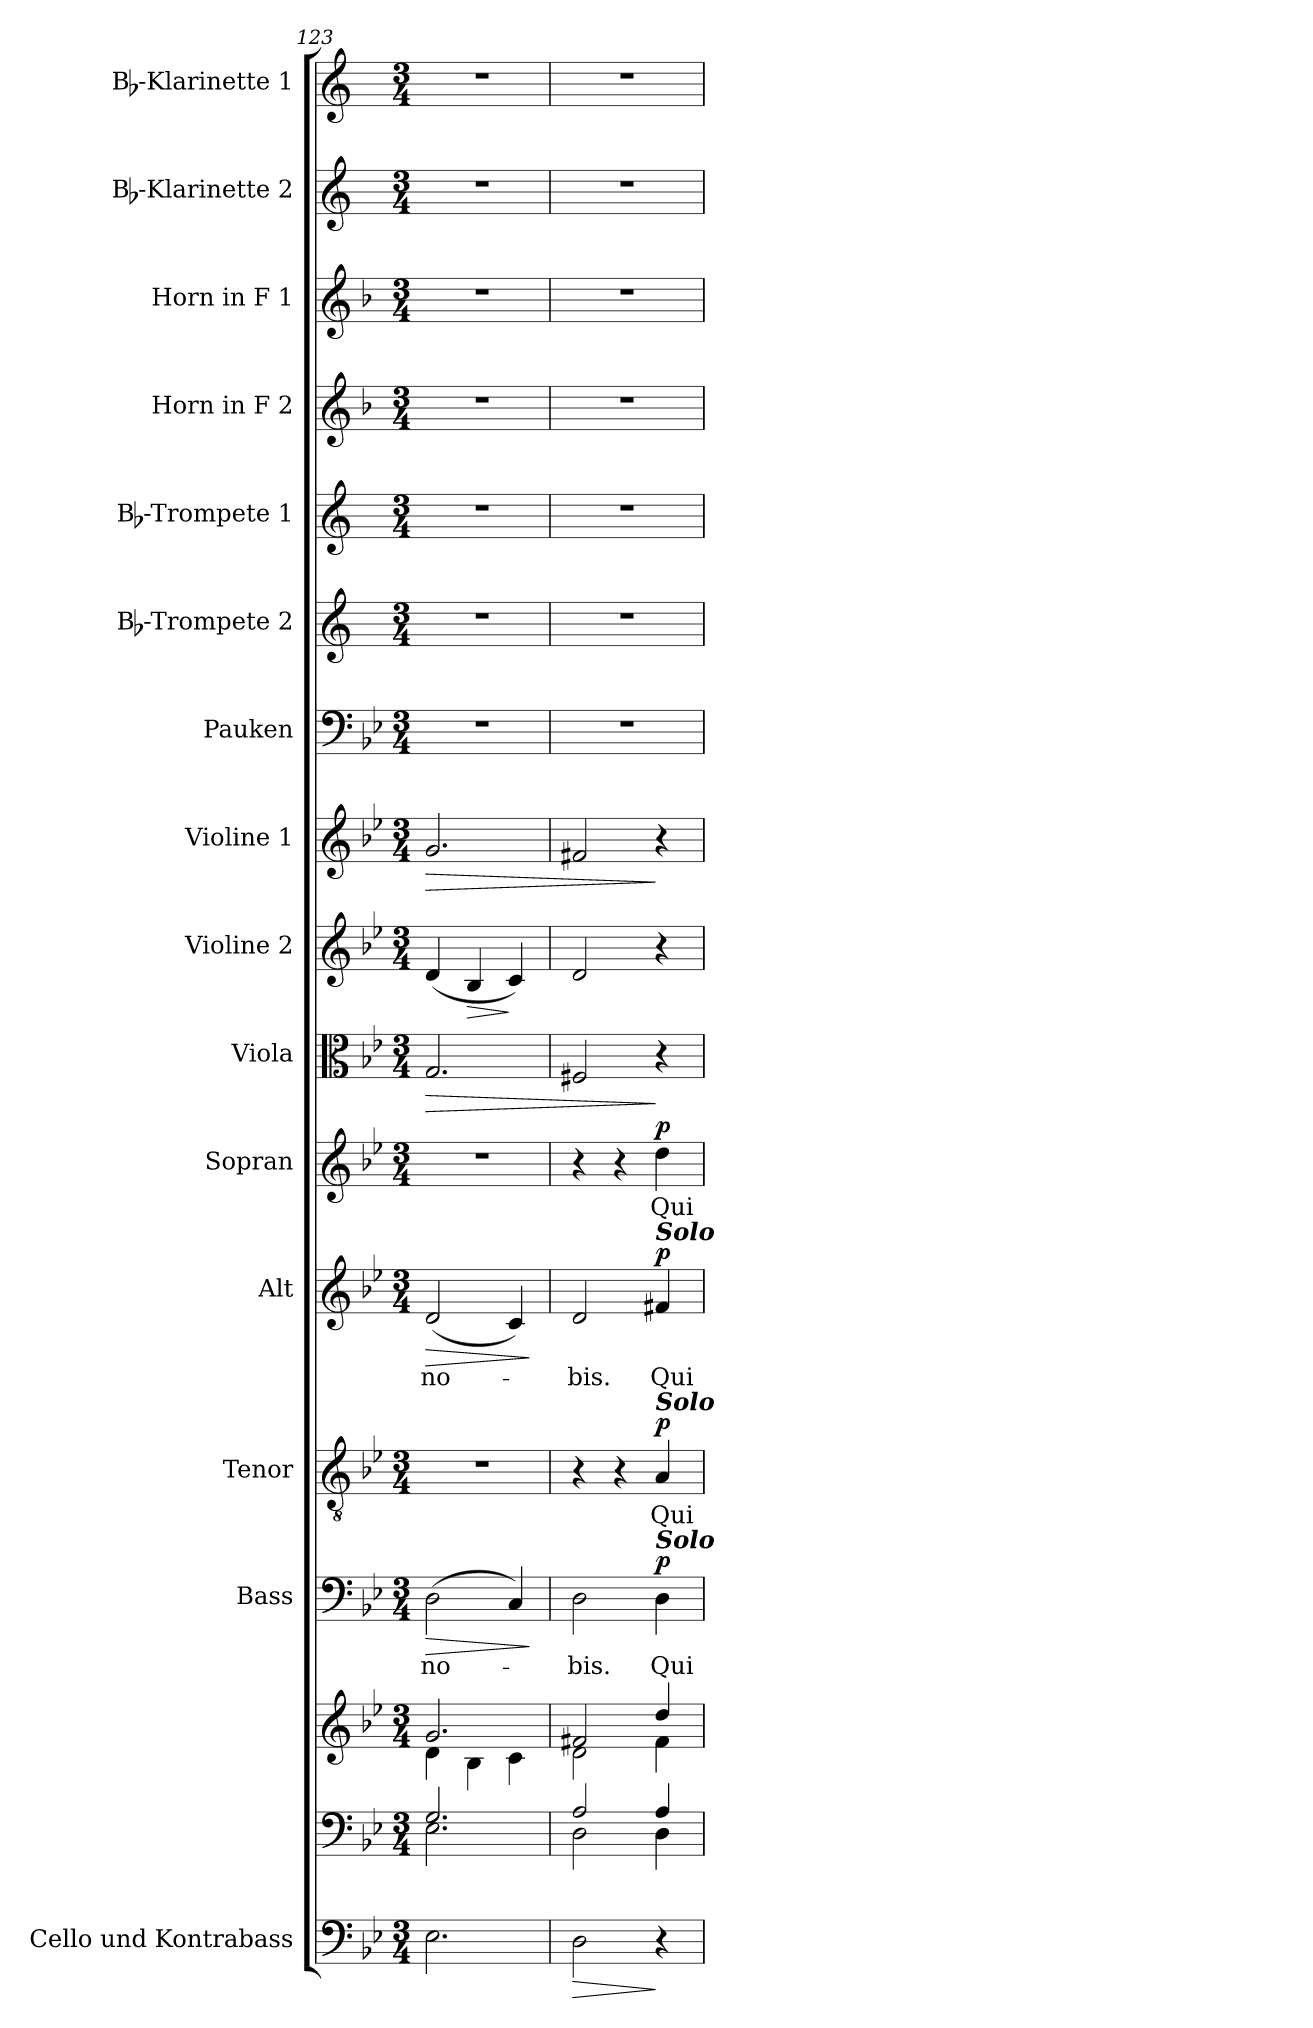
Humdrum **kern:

**kern	**dynam	**kern	**kern	**kern	**text	**dynam	**kern	**text	**dynam	**kern	**text	**dynam	**kern	**text	**dynam	**kern	**dynam	**kern	**dynam	**kern	**dynam	**kern	**kern	**kern	**kern	**kern	**kern	**kern
*part16	*part16	*part15	*part15	*part14	*part14	*part14	*part13	*part13	*part13	*part12	*part12	*part12	*part11	*part11	*part11	*part10	*part10	*part9	*part9	*part8	*part8	*part7	*part6	*part5	*part4	*part3	*part2	*part1
*staff17	*staff17	*staff16	*staff15	*staff14	*staff14	*staff14	*staff13	*staff13	*staff13	*staff12	*staff12	*staff12	*staff11	*staff11	*staff11	*staff10	*staff10	*staff9	*staff9	*staff8	*staff8	*staff7	*staff6	*staff5	*staff4	*staff3	*staff2	*staff1
*I"Cello und Kontrabass	*	*	*	*I"Bass	*	*	*I"Tenor	*	*	*I"Alt	*	*	*I"Sopran	*	*	*I"Viola	*	*I"Violine 2	*	*I"Violine 1	*	*I"Pauken	*I"Bb-Trompete 2	*I"Bb-Trompete 1	*I"Horn in F 2	*I"Horn in F 1	*I"Bb-Klarinette 2	*I"Bb-Klarinette 1
*I'Kb.	*	*	*	*I'B.	*	*	*I'T.	*	*	*I'A.	*	*	*I'S.	*	*	*I'Vla.	*	*I'Vl. 2	*	*I'Vl. 1	*	*I'Pk.	*I'Bb Trp. 2	*I'Bb Trp. 1	*	*	*I'Bb Kl. 2	*I'Bb Kl. 1
*clefF4	*	*clefF4	*clefG2	*clefF4	*	*	*clefGv2	*	*	*clefG2	*	*	*clefG2	*	*	*clefC3	*	*clefG2	*	*clefG2	*	*clefF4	*clefG2	*clefG2	*clefG2	*clefG2	*clefG2	*clefG2
*ITrd7c12	*	*	*	*	*	*	*	*	*	*	*	*	*	*	*	*	*	*	*	*	*	*	*ITrd1c2	*ITrd1c2	*ITrd4c7	*ITrd4c7	*ITrd1c2	*ITrd1c2
*k[b-e-]	*	*k[b-e-]	*k[b-e-]	*k[b-e-]	*	*	*k[b-e-]	*	*	*k[b-e-]	*	*	*k[b-e-]	*	*	*k[b-e-]	*	*k[b-e-]	*	*k[b-e-]	*	*k[b-e-]	*k[b-e-]	*k[b-e-]	*k[b-e-]	*k[b-e-]	*k[b-e-]	*k[b-e-]
*B-:	*	*B-:	*B-:	*B-:	*	*	*B-:	*	*	*B-:	*	*	*B-:	*	*	*B-:	*	*B-:	*	*B-:	*	*B-:	*B-:	*B-:	*B-:	*B-:	*B-:	*B-:
*M3/4	*	*M3/4	*M3/4	*M3/4	*	*	*M3/4	*	*	*M3/4	*	*	*M3/4	*	*	*M3/4	*	*M3/4	*	*M3/4	*	*M3/4	*M3/4	*M3/4	*M3/4	*M3/4	*M3/4	*M3/4
=123	=123	=123	=123	=123	=123	=123	=123	=123	=123	=123	=123	=123	=123	=123	=123	=123	=123	=123	=123	=123	=123	=123	=123	=123	=123	=123	=123	=123
*	*	*^	*^	*	*	*	*	*	*	*	*	*	*	*	*	*	*	*	*	*	*	*	*	*	*	*	*	*
!	!	!	!	!	!	!	!LO:LY:b	!LO:HP:b	!	!	!	!	!LO:LY:b	!LO:HP:b	!	!	!	!	!LO:HP:b	!	!	!	!LO:HP:b	!	!	!	!	!	!	!
2.EE-\	.	2.G/	2.E-\	2.g/	4d\	(>2D\	no-	>	2.r	.	.	(<2d/	no-	>	2.r	.	.	2.G/	>	(<4d/	.	2.g/	>	2.r	2.r	2.r	2.r	2.r	2.r	2.r
!	!	!	!	!	!	!	!	!	!	!	!	!	!	!	!	!	!	!	!	!	!LO:HP:b	!	!	!	!	!	!	!	!	!
.	.	.	.	.	4B-\	.	.	.	.	.	.	.	.	.	.	.	.	.	.	4B-/	>	.	.	.	.	.	.	.	.	.
.	.	.	.	.	4c\	4C/)	.	.	.	.	.	4c/)	.	.	.	.	.	.	.	4c/)	]	.	.	.	.	.	.	.	.	.
*	*	*v	*v	*	*	*	*	*	*	*	*	*	*	*	*	*	*	*	*	*	*	*	*	*	*	*	*	*	*	*
*	*	*	*v	*v	*	*	*	*	*	*	*	*	*	*	*	*	*	*	*	*	*	*	*	*	*	*	*	*	*
.	.	.	.	.	.	]	.	.	.	.	.	]	.	.	.	.	.	.	.	.	.	.	.	.	.	.	.	.
=124	=124	=124	=124	=124	=124	=124	=124	=124	=124	=124	=124	=124	=124	=124	=124	=124	=124	=124	=124	=124	=124	=124	=124	=124	=124	=124	=124	=124
!	!LO:HP:b	!	!	!	!LO:LY:b	!	!	!	!	!	!LO:LY:b	!	!	!	!	!	!	!	!	!	!	!	!	!	!	!	!	!
*	*	*^	*^	*	*	*	*	*	*	*	*	*	*	*	*	*	*	*	*	*	*	*	*	*	*	*	*	*
2DD\	>	2A/	2D\	2f#X/	2d\	2D\	-bis.	.	4r	.	.	2d/	-bis.	.	4r	.	.	2F#X/	.	2d/	.	2f#X/	.	2.r	2.r	2.r	2.r	2.r	2.r	2.r
.	.	.	.	.	.	.	.	.	4r	.	.	.	.	.	4r	.	.	.	.	.	.	.	.	.	.	.	.	.	.	.
!	!	!	!	!	!	!	!	!	!	!	!	!LO:TX:a:Bi:t=Solo	!	!	!	!	!	!	!	!	!	!	!	!	!	!	!	!	!	!
!	!	!	!	!	!	!	!	!	!LO:TX:a:Bi:t=Solo	!	!	!	!	!	!	!	!	!	!	!	!	!	!	!	!	!	!	!	!	!
!	!	!	!	!	!	!LO:TX:a:Bi:t=Solo	!	!	!	!	!	!	!	!	!	!	!	!	!	!	!	!	!	!	!	!	!	!	!	!
!	!	!	!	!	!	!	!LO:LY:b	!LO:DY:a	!	!LO:LY:b	!LO:DY:a	!	!LO:LY:b	!LO:DY:a	!	!LO:LY:b	!LO:DY:a	!	!	!	!	!	!	!	!	!	!	!	!	!
4r	]	4A!/	4D!\	4dd!/	4f#!\	4D\	Qui	p	4A/	Qui	p	4f#X/	Qui	p	4dd\	Qui	p	4r	]	4r	.	4r	]	.	.	.	.	.	.	.
*	*	*v	*v	*	*	*	*	*	*	*	*	*	*	*	*	*	*	*	*	*	*	*	*	*	*	*	*	*	*	*
*	*	*	*v	*v	*	*	*	*	*	*	*	*	*	*	*	*	*	*	*	*	*	*	*	*	*	*	*	*	*
=	=	=	=	=	=	=	=	=	=	=	=	=	=	=	=	=	=	=	=	=	=	=	=	=	=	=	=	=
*-	*-	*-	*-	*-	*-	*-	*-	*-	*-	*-	*-	*-	*-	*-	*-	*-	*-	*-	*-	*-	*-	*-	*-	*-	*-	*-	*-	*-
